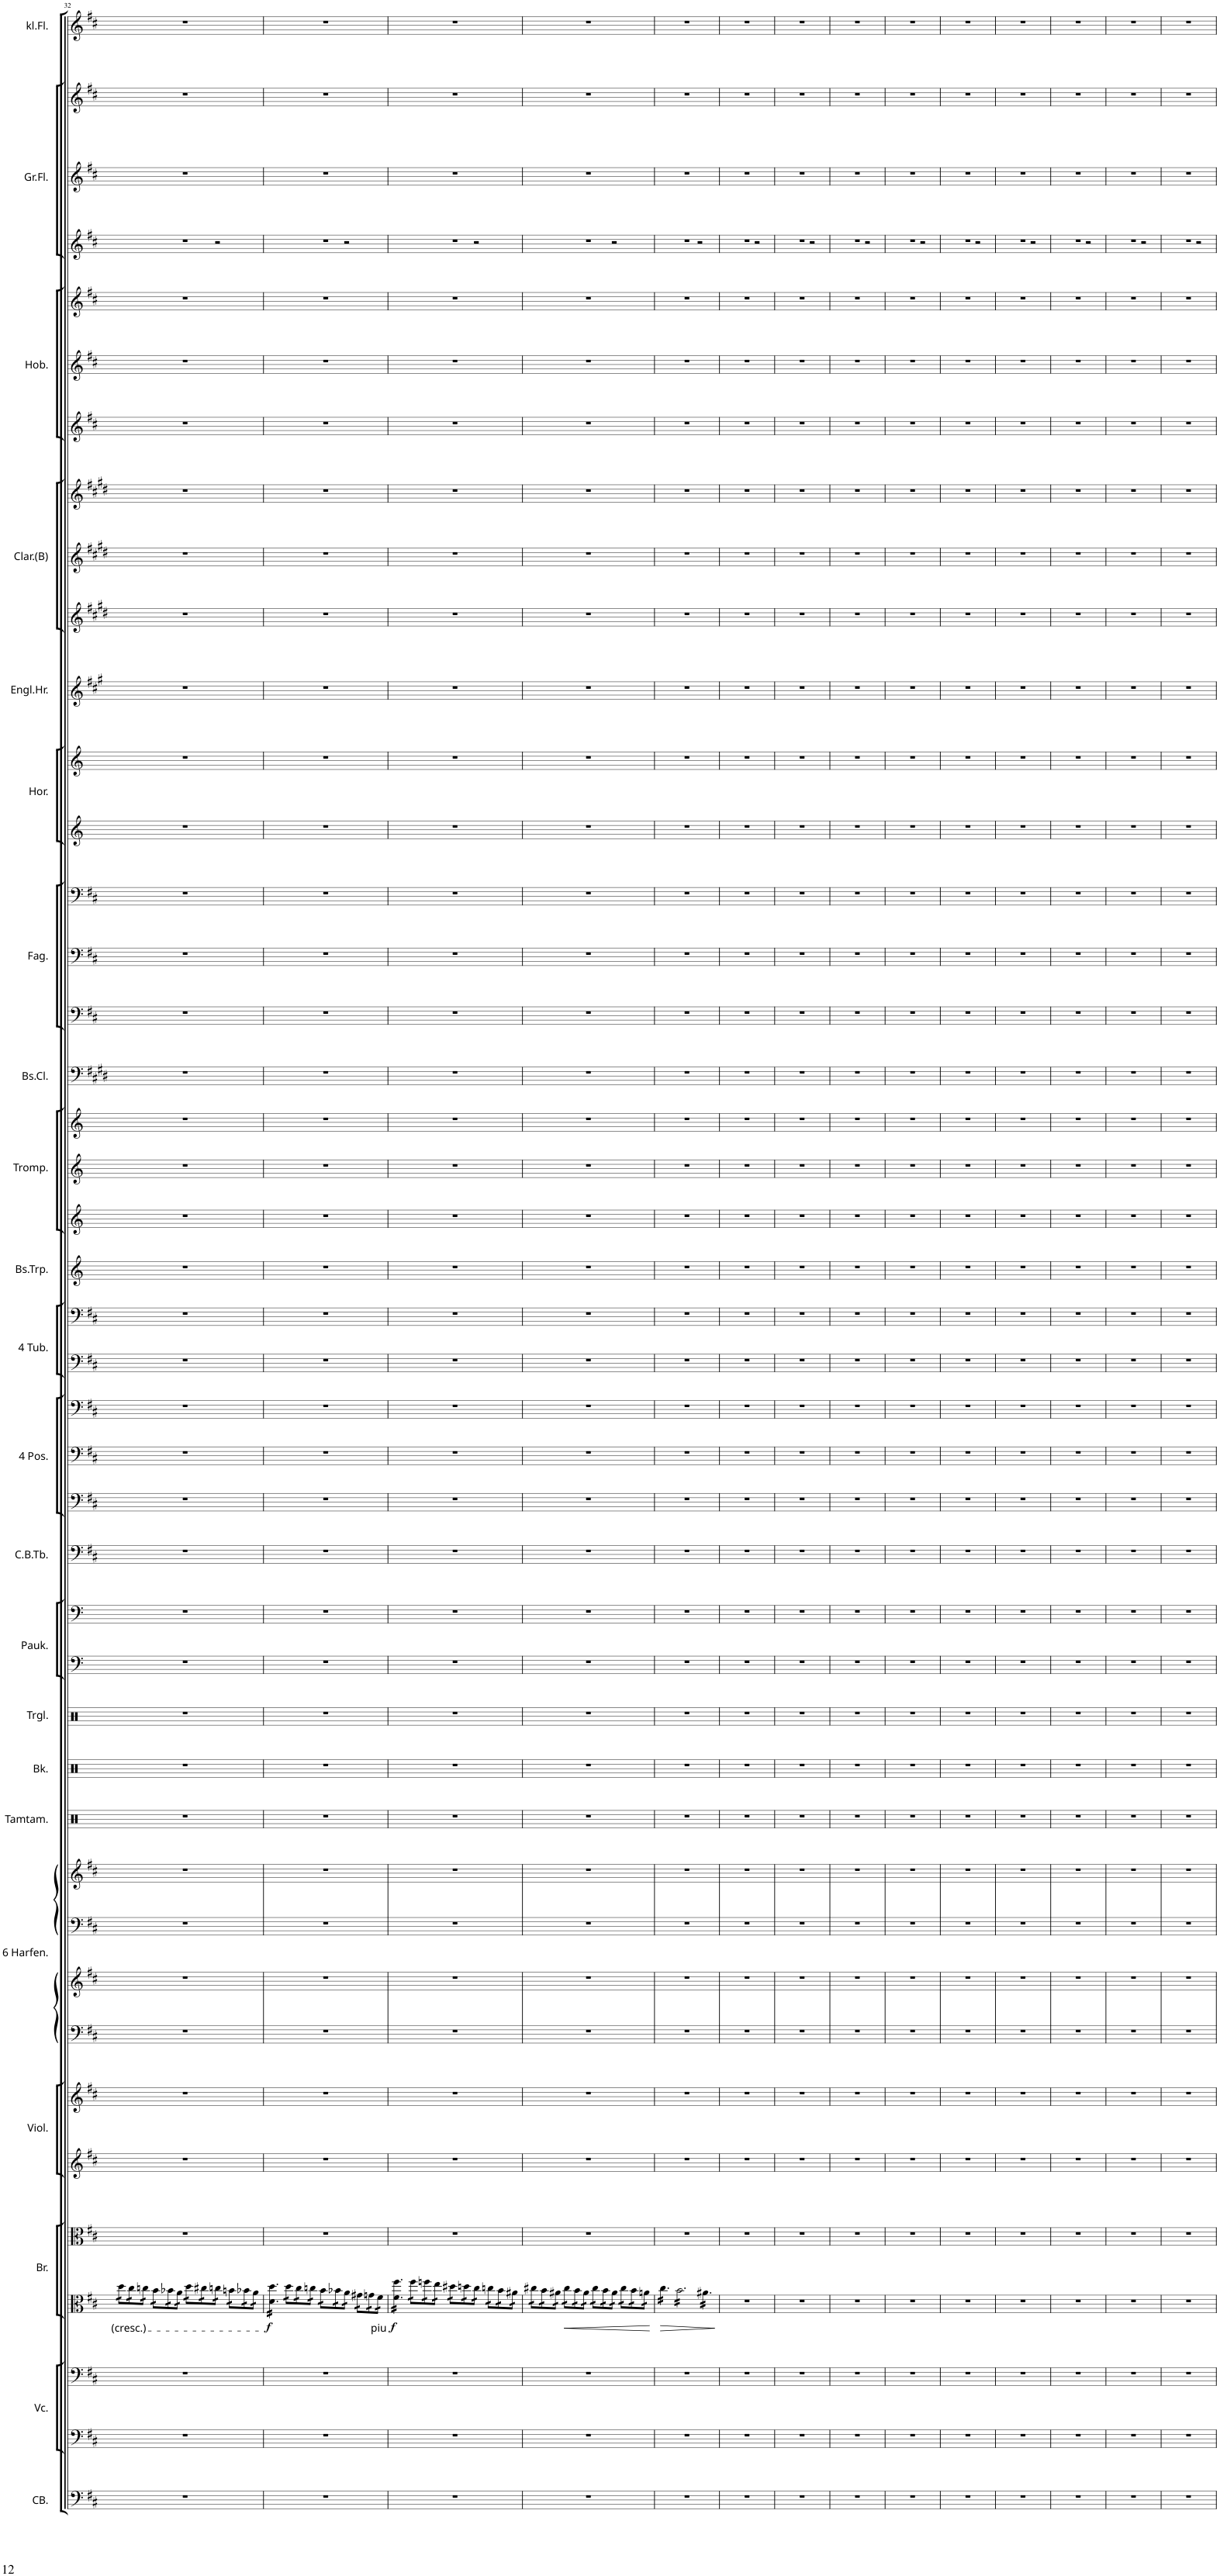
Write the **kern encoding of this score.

**kern	**kern	**kern	**kern	**dynam	**kern	**kern	**kern	**kern	**kern	**kern	**kern	**kern	**kern	**kern	**kern	**kern	**kern	**kern	**kern	**kern	**kern	**kern	**kern	**kern	**kern	**kern	**kern	**kern	**kern	**kern	**kern	**kern	**kern	**kern	**kern	**kern	**kern	**kern	**kern	**kern	**kern	**kern	**kern
*part41	*part40	*part39	*part38	*part38	*part37	*part36	*part35	*part34	*part34	*part33	*part33	*part32	*part31	*part30	*part29	*part28	*part27	*part26	*part25	*part24	*part23	*part22	*part21	*part20	*part19	*part18	*part17	*part16	*part15	*part14	*part13	*part12	*part11	*part10	*part9	*part8	*part7	*part6	*part5	*part4	*part3	*part2	*part1
*staff43	*staff42	*staff41	*staff40	*staff40	*staff39	*staff38	*staff37	*staff36	*staff35	*staff34	*staff33	*staff32	*staff31	*staff30	*staff29	*staff28	*staff27	*staff26	*staff25	*staff24	*staff23	*staff22	*staff21	*staff20	*staff19	*staff18	*staff17	*staff16	*staff15	*staff14	*staff13	*staff12	*staff11	*staff10	*staff9	*staff8	*staff7	*staff6	*staff5	*staff4	*staff3	*staff2	*staff1
*I"Contrabasse.	*I"Violoncellos	*I"Violoncelle.	*I"Violas	*	*I"Bratschen.	*I"Violins	*I"Violinen.	*I"Harp	*	*I"6 Harfen.	*	*I"Tamtam.	*I"Becken.	*I"Triangel.	*I"Timpani	*I"Pauken.	*I"Contrabass Tuben.	*I"Trombone	*I"4 Posaunen.	*I"Tenor Trombone	*I"Tuba	*I"4 Tuben.	*I"Bass Trompetten.	*I"C Trumpet	*I"Trompetten.	*I"C Trumpet	*I"Bass Clarinetten.	*I"Bassoon	*I"Fagotte.	*I"Bassoon	*I"Horn in F	*I"Horner.	*I"Englishes Horn.	*I"Bb Clarinet	*I"Clarinetten. (B)	*I"Bb Clarinet	*I"Oboe	*I"Hoboen.	*I"Oboe	*I"Flute	*I"Floten.	*I"Flute	*I"Kleinen Floten.
*I'CB.	*	*I'Vc.	*	*	*I'Br.	*	*I'Viol.	*I'Hp	*	*I'6 Harfen.	*	*I'Tamtam.	*I'Bk.	*I'Trgl.	*I'Timp	*I'Pauk.	*I'C.B.Tb.	*I'Trb	*I'4 Pos.	*I'Trb	*I'Tba	*I'4 Tub.	*I'Bs.Trp.	*I'Tpt	*I'Tromp.	*I'Tpt	*I'Bs.Cl.	*I'Bsn	*I'Fag.	*I'Bsn	*I'Hn	*I'Hor.	*I'Engl.Hr.	*I'Cl	*I'Clar.(B)	*I'Cl	*I'Ob	*I'Hob.	*I'Ob	*I'Fl	*	*I'Fl	*I'kl.Fl.
!!LO:PB:g=z
*clefF4	*clefF4	*clefF4	*clefC3	*	*clefC3	*clefG2	*clefG2	*clefF4	*clefG2	*clefF4	*clefG2	*clefX	*clefX	*clefX	*clefF4	*clefF4	*clefF4	*clefF4	*clefF4	*clefF4	*clefF4	*clefF4	*clefG2	*clefG2	*clefG2	*clefG2	*clefF4	*clefF4	*clefF4	*clefF4	*clefG2	*clefG2	*clefG2	*clefG2	*clefG2	*clefG2	*clefG2	*clefG2	*clefG2	*clefG2	*clefG2	*clefG2	*clefG2
*Trd7c12	*	*	*	*	*	*	*	*	*	*	*	*	*	*	*	*	*	*	*	*	*	*	*Trd8c14	*	*	*	*Trd8c14	*	*	*	*Trd4c7	*Trd4c7	*Trd4c7	*Trd1c2	*Trd1c2	*Trd1c2	*	*	*	*	*	*	*Trd-7c-12
*k[f#c#]	*k[f#c#]	*k[f#c#]	*k[f#c#]	*	*k[f#c#]	*k[f#c#]	*k[f#c#]	*k[f#c#]	*k[f#c#]	*k[f#c#]	*k[f#c#]	*k[]	*k[]	*k[]	*k[]	*k[]	*k[f#c#]	*k[f#c#]	*k[f#c#]	*k[f#c#]	*k[f#c#]	*k[f#c#]	*k[]	*k[]	*k[]	*k[]	*k[f#c#g#d#]	*k[f#c#]	*k[f#c#]	*k[f#c#]	*k[]	*k[]	*k[f#c#g#]	*k[f#c#g#d#]	*k[f#c#g#d#]	*k[f#c#g#d#]	*k[f#c#]	*k[f#c#]	*k[f#c#]	*k[f#c#]	*k[f#c#]	*k[f#c#]	*k[f#c#]
*M4/4	*M12/8	*M12/8	*M12/8	*	*M12/8	*M12/8	*M12/8	*M4/4	*M4/4	*M4/4	*M4/4	*M4/4	*M4/4	*M4/4	*M4/4	*M4/4	*M4/4	*M4/4	*M4/4	*M4/4	*M4/4	*M4/4	*M4/4	*M4/4	*M4/4	*M4/4	*M4/4	*M4/4	*M4/4	*M4/4	*M12/8	*M12/8	*M4/4	*M4/4	*M4/4	*M4/4	*M4/4	*M4/4	*M4/4	*M12/8	*M4/4	*M4/4	*M4/4
=32	=32	=32	=32	=32	=32	=32	=32	=32	=32	=32	=32	=32	=32	=32	=32	=32	=32	=32	=32	=32	=32	=32	=32	=32	=32	=32	=32	=32	=32	=32	=32	=32	=32	=32	=32	=32	=32	=32	=32	=32	=32	=32	=32
*	*	*	*tremolo	*	*	*	*	*	*	*	*	*	*	*	*	*	*	*	*	*	*	*	*	*	*	*	*	*	*	*	*	*	*	*	*	*	*	*	*	*	*	*	*
1r	1.r	1.r	16dd\LL	.	1.r	1.r	1.r	1r	1r	1r	1r	1r	1r	1r	1r	1r	1r	1r	1r	1r	1r	1r	1r	1r	1r	1r	1r	1r	1r	1r	1.r	1.r	1r	1r	1r	1r	1r	1r	1r	1.r	1r	1r	1r
.	.	.	16dd\	.	.	.	.	.	.	.	.	.	.	.	.	.	.	.	.	.	.	.	.	.	.	.	.	.	.	.	.	.	.	.	.	.	.	.	.	.	.	.	.
.	.	.	16cc#\	.	.	.	.	.	.	.	.	.	.	.	.	.	.	.	.	.	.	.	.	.	.	.	.	.	.	.	.	.	.	.	.	.	.	.	.	.	.	.	.
.	.	.	16cc#\	.	.	.	.	.	.	.	.	.	.	.	.	.	.	.	.	.	.	.	.	.	.	.	.	.	.	.	.	.	.	.	.	.	.	.	.	.	.	.	.
.	.	.	16ccn\	.	.	.	.	.	.	.	.	.	.	.	.	.	.	.	.	.	.	.	.	.	.	.	.	.	.	.	.	.	.	.	.	.	.	.	.	.	.	.	.
.	.	.	16ccn\JJ	.	.	.	.	.	.	.	.	.	.	.	.	.	.	.	.	.	.	.	.	.	.	.	.	.	.	.	.	.	.	.	.	.	.	.	.	.	.	.	.
.	.	.	16b\LL	.	.	.	.	.	.	.	.	.	.	.	.	.	.	.	.	.	.	.	.	.	.	.	.	.	.	.	.	.	.	.	.	.	.	.	.	.	.	.	.
.	.	.	16b\	.	.	.	.	.	.	.	.	.	.	.	.	.	.	.	.	.	.	.	.	.	.	.	.	.	.	.	.	.	.	.	.	.	.	.	.	.	.	.	.
.	.	.	16b-X\	.	.	.	.	.	.	.	.	.	.	.	.	.	.	.	.	.	.	.	.	.	.	.	.	.	.	.	.	.	.	.	.	.	.	.	.	.	.	.	.
.	.	.	16b-X\	.	.	.	.	.	.	.	.	.	.	.	.	.	.	.	.	.	.	.	.	.	.	.	.	.	.	.	.	.	.	.	.	.	.	.	.	.	.	.	.
.	.	.	16a\	.	.	.	.	.	.	.	.	.	.	.	.	.	.	.	.	.	.	.	.	.	.	.	.	.	.	.	.	.	.	.	.	.	.	.	.	.	.	.	.
.	.	.	16a\JJ	.	.	.	.	.	.	.	.	.	.	.	.	.	.	.	.	.	.	.	.	.	.	.	.	.	.	.	.	.	.	.	.	.	.	.	.	.	.	.	.
.	.	.	16dd\LL	.	.	.	.	.	.	.	.	.	.	.	.	.	.	.	.	.	.	.	.	.	.	.	.	.	.	.	.	.	.	.	.	.	.	.	.	.	.	.	.
.	.	.	16dd\	.	.	.	.	.	.	.	.	.	.	.	.	.	.	.	.	.	.	.	.	.	.	.	.	.	.	.	.	.	.	.	.	.	.	.	.	.	.	.	.
.	.	.	16cc#X\	.	.	.	.	.	.	.	.	.	.	.	.	.	.	.	.	.	.	.	.	.	.	.	.	.	.	.	.	.	.	.	.	.	.	.	.	.	.	.	.
.	.	.	16cc#X\	.	.	.	.	.	.	.	.	.	.	.	.	.	.	.	.	.	.	.	.	.	.	.	.	.	.	.	.	.	.	.	.	.	.	.	.	.	.	.	.
1ryy	.	.	16ccn\	.	.	.	.	1ryy	1ryy	1ryy	1ryy	1ryy	1ryy	1ryy	1ryy	1ryy	1ryy	1ryy	1ryy	1ryy	1ryy	1ryy	1ryy	1ryy	1ryy	1ryy	1ryy	1ryy	1ryy	1ryy	.	.	1ryy	1ryy	1ryy	1ryy	1ryy	1ryy	1ryy	.	1ryy	1ryy	1ryy
.	.	.	16ccn\JJ	.	.	.	.	.	.	.	.	.	.	.	.	.	.	.	.	.	.	.	.	.	.	.	.	.	.	.	.	.	.	.	.	.	.	.	.	.	.	.	.
.	.	.	16bn\LL	.	.	.	.	.	.	.	.	.	.	.	.	.	.	.	.	.	.	.	.	.	.	.	.	.	.	.	.	.	.	.	.	.	.	.	.	.	.	.	.
.	.	.	16bn\	.	.	.	.	.	.	.	.	.	.	.	.	.	.	.	.	.	.	.	.	.	.	.	.	.	.	.	.	.	.	.	.	.	.	.	.	.	.	.	.
.	.	.	16b-X\	.	.	.	.	.	.	.	.	.	.	.	.	.	.	.	.	.	.	.	.	.	.	.	.	.	.	.	.	.	.	.	.	.	.	.	.	.	.	.	.
.	.	.	16b-X\	.	.	.	.	.	.	.	.	.	.	.	.	.	.	.	.	.	.	.	.	.	.	.	.	.	.	.	.	.	.	.	.	.	.	.	.	.	.	.	.
.	.	.	16a\	.	.	.	.	.	.	.	.	.	.	.	.	.	.	.	.	.	.	.	.	.	.	.	.	.	.	.	.	.	.	.	.	.	.	.	.	.	.	.	.
.	.	.	16a\JJ	.	.	.	.	.	.	.	.	.	.	.	.	.	.	.	.	.	.	.	.	.	.	.	.	.	.	.	.	.	.	.	.	.	.	.	.	.	.	.	.
.	2ryy	2ryy	2ryy	.	2ryy	2ryy	2ryy	.	.	.	.	.	.	.	.	.	.	.	.	.	.	.	.	.	.	.	.	.	.	.	2ryy	2ryy	.	.	.	.	.	.	.	2r	.	.	.
=33	=33	=33	=33	=33	=33	=33	=33	=33	=33	=33	=33	=33	=33	=33	=33	=33	=33	=33	=33	=33	=33	=33	=33	=33	=33	=33	=33	=33	=33	=33	=33	=33	=33	=33	=33	=33	=33	=33	=33	=33	=33	=33	=33
!	!	!	!	!LO:DY:b	!	!	!	!	!	!	!	!	!	!	!	!	!	!	!	!	!	!	!	!	!	!	!	!	!	!	!	!	!	!	!	!	!	!	!	!	!	!	!
1r	1.r	1.r	16d\ 16dd\LL	f	1.r	1.r	1.r	1r	1r	1r	1r	1r	1r	1r	1r	1r	1r	1r	1r	1r	1r	1r	1r	1r	1r	1r	1r	1r	1r	1r	1.r	1.r	1r	1r	1r	1r	1r	1r	1r	1.r	1r	1r	1r
.	.	.	16d\ 16dd\	.	.	.	.	.	.	.	.	.	.	.	.	.	.	.	.	.	.	.	.	.	.	.	.	.	.	.	.	.	.	.	.	.	.	.	.	.	.	.	.
.	.	.	16d\ 16dd\	.	.	.	.	.	.	.	.	.	.	.	.	.	.	.	.	.	.	.	.	.	.	.	.	.	.	.	.	.	.	.	.	.	.	.	.	.	.	.	.
.	.	.	16d\ 16dd\	.	.	.	.	.	.	.	.	.	.	.	.	.	.	.	.	.	.	.	.	.	.	.	.	.	.	.	.	.	.	.	.	.	.	.	.	.	.	.	.
.	.	.	16d\ 16dd\	.	.	.	.	.	.	.	.	.	.	.	.	.	.	.	.	.	.	.	.	.	.	.	.	.	.	.	.	.	.	.	.	.	.	.	.	.	.	.	.
.	.	.	16d\ 16dd\JJ	.	.	.	.	.	.	.	.	.	.	.	.	.	.	.	.	.	.	.	.	.	.	.	.	.	.	.	.	.	.	.	.	.	.	.	.	.	.	.	.
.	.	.	16dd\LL	.	.	.	.	.	.	.	.	.	.	.	.	.	.	.	.	.	.	.	.	.	.	.	.	.	.	.	.	.	.	.	.	.	.	.	.	.	.	.	.
.	.	.	16dd\	.	.	.	.	.	.	.	.	.	.	.	.	.	.	.	.	.	.	.	.	.	.	.	.	.	.	.	.	.	.	.	.	.	.	.	.	.	.	.	.
.	.	.	16cc#\	.	.	.	.	.	.	.	.	.	.	.	.	.	.	.	.	.	.	.	.	.	.	.	.	.	.	.	.	.	.	.	.	.	.	.	.	.	.	.	.
.	.	.	16cc#\	.	.	.	.	.	.	.	.	.	.	.	.	.	.	.	.	.	.	.	.	.	.	.	.	.	.	.	.	.	.	.	.	.	.	.	.	.	.	.	.
.	.	.	16ccn\	.	.	.	.	.	.	.	.	.	.	.	.	.	.	.	.	.	.	.	.	.	.	.	.	.	.	.	.	.	.	.	.	.	.	.	.	.	.	.	.
.	.	.	16ccn\JJ	.	.	.	.	.	.	.	.	.	.	.	.	.	.	.	.	.	.	.	.	.	.	.	.	.	.	.	.	.	.	.	.	.	.	.	.	.	.	.	.
.	.	.	16b\LL	.	.	.	.	.	.	.	.	.	.	.	.	.	.	.	.	.	.	.	.	.	.	.	.	.	.	.	.	.	.	.	.	.	.	.	.	.	.	.	.
.	.	.	16b\	.	.	.	.	.	.	.	.	.	.	.	.	.	.	.	.	.	.	.	.	.	.	.	.	.	.	.	.	.	.	.	.	.	.	.	.	.	.	.	.
.	.	.	16b-X\	.	.	.	.	.	.	.	.	.	.	.	.	.	.	.	.	.	.	.	.	.	.	.	.	.	.	.	.	.	.	.	.	.	.	.	.	.	.	.	.
.	.	.	16b-X\	.	.	.	.	.	.	.	.	.	.	.	.	.	.	.	.	.	.	.	.	.	.	.	.	.	.	.	.	.	.	.	.	.	.	.	.	.	.	.	.
1ryy	.	.	16a\	.	.	.	.	1ryy	1ryy	1ryy	1ryy	1ryy	1ryy	1ryy	1ryy	1ryy	1ryy	1ryy	1ryy	1ryy	1ryy	1ryy	1ryy	1ryy	1ryy	1ryy	1ryy	1ryy	1ryy	1ryy	.	.	1ryy	1ryy	1ryy	1ryy	1ryy	1ryy	1ryy	.	1ryy	1ryy	1ryy
.	.	.	16a\JJ	.	.	.	.	.	.	.	.	.	.	.	.	.	.	.	.	.	.	.	.	.	.	.	.	.	.	.	.	.	.	.	.	.	.	.	.	.	.	.	.
.	.	.	16g#X\LL	.	.	.	.	.	.	.	.	.	.	.	.	.	.	.	.	.	.	.	.	.	.	.	.	.	.	.	.	.	.	.	.	.	.	.	.	.	.	.	.
.	.	.	16g#X\	.	.	.	.	.	.	.	.	.	.	.	.	.	.	.	.	.	.	.	.	.	.	.	.	.	.	.	.	.	.	.	.	.	.	.	.	.	.	.	.
.	.	.	16gn\	.	.	.	.	.	.	.	.	.	.	.	.	.	.	.	.	.	.	.	.	.	.	.	.	.	.	.	.	.	.	.	.	.	.	.	.	.	.	.	.
.	.	.	16gn\	.	.	.	.	.	.	.	.	.	.	.	.	.	.	.	.	.	.	.	.	.	.	.	.	.	.	.	.	.	.	.	.	.	.	.	.	.	.	.	.
.	.	.	16f#\	.	.	.	.	.	.	.	.	.	.	.	.	.	.	.	.	.	.	.	.	.	.	.	.	.	.	.	.	.	.	.	.	.	.	.	.	.	.	.	.
.	.	.	16f#\JJ	.	.	.	.	.	.	.	.	.	.	.	.	.	.	.	.	.	.	.	.	.	.	.	.	.	.	.	.	.	.	.	.	.	.	.	.	.	.	.	.
.	2ryy	2ryy	2ryy	.	2ryy	2ryy	2ryy	.	.	.	.	.	.	.	.	.	.	.	.	.	.	.	.	.	.	.	.	.	.	.	2ryy	2ryy	.	.	.	.	.	.	.	2r	.	.	.
=34	=34	=34	=34	=34	=34	=34	=34	=34	=34	=34	=34	=34	=34	=34	=34	=34	=34	=34	=34	=34	=34	=34	=34	=34	=34	=34	=34	=34	=34	=34	=34	=34	=34	=34	=34	=34	=34	=34	=34	=34	=34	=34	=34
!	!	!	!LO:TX:b:t=piu	!	!	!	!	!	!	!	!	!	!	!	!	!	!	!	!	!	!	!	!	!	!	!	!	!	!	!	!	!	!	!	!	!	!	!	!	!	!	!	!
!	!	!	!	!LO:DY:b	!	!	!	!	!	!	!	!	!	!	!	!	!	!	!	!	!	!	!	!	!	!	!	!	!	!	!	!	!	!	!	!	!	!	!	!	!	!	!
1r	1.r	1.r	16f#\ 16ff#\LL	f	1.r	1.r	1.r	1r	1r	1r	1r	1r	1r	1r	1r	1r	1r	1r	1r	1r	1r	1r	1r	1r	1r	1r	1r	1r	1r	1r	1.r	1.r	1r	1r	1r	1r	1r	1r	1r	1.r	1r	1r	1r
.	.	.	16f#\ 16ff#\	.	.	.	.	.	.	.	.	.	.	.	.	.	.	.	.	.	.	.	.	.	.	.	.	.	.	.	.	.	.	.	.	.	.	.	.	.	.	.	.
.	.	.	16f#\ 16ff#\	.	.	.	.	.	.	.	.	.	.	.	.	.	.	.	.	.	.	.	.	.	.	.	.	.	.	.	.	.	.	.	.	.	.	.	.	.	.	.	.
.	.	.	16f#\ 16ff#\	.	.	.	.	.	.	.	.	.	.	.	.	.	.	.	.	.	.	.	.	.	.	.	.	.	.	.	.	.	.	.	.	.	.	.	.	.	.	.	.
.	.	.	16f#\ 16ff#\	.	.	.	.	.	.	.	.	.	.	.	.	.	.	.	.	.	.	.	.	.	.	.	.	.	.	.	.	.	.	.	.	.	.	.	.	.	.	.	.
.	.	.	16f#\ 16ff#\JJ	.	.	.	.	.	.	.	.	.	.	.	.	.	.	.	.	.	.	.	.	.	.	.	.	.	.	.	.	.	.	.	.	.	.	.	.	.	.	.	.
.	.	.	16ff#\LL	.	.	.	.	.	.	.	.	.	.	.	.	.	.	.	.	.	.	.	.	.	.	.	.	.	.	.	.	.	.	.	.	.	.	.	.	.	.	.	.
.	.	.	16ff#\	.	.	.	.	.	.	.	.	.	.	.	.	.	.	.	.	.	.	.	.	.	.	.	.	.	.	.	.	.	.	.	.	.	.	.	.	.	.	.	.
.	.	.	16ffn\	.	.	.	.	.	.	.	.	.	.	.	.	.	.	.	.	.	.	.	.	.	.	.	.	.	.	.	.	.	.	.	.	.	.	.	.	.	.	.	.
.	.	.	16ffn\	.	.	.	.	.	.	.	.	.	.	.	.	.	.	.	.	.	.	.	.	.	.	.	.	.	.	.	.	.	.	.	.	.	.	.	.	.	.	.	.
.	.	.	16ee\	.	.	.	.	.	.	.	.	.	.	.	.	.	.	.	.	.	.	.	.	.	.	.	.	.	.	.	.	.	.	.	.	.	.	.	.	.	.	.	.
.	.	.	16ee\JJ	.	.	.	.	.	.	.	.	.	.	.	.	.	.	.	.	.	.	.	.	.	.	.	.	.	.	.	.	.	.	.	.	.	.	.	.	.	.	.	.
.	.	.	16dd#X\LL	.	.	.	.	.	.	.	.	.	.	.	.	.	.	.	.	.	.	.	.	.	.	.	.	.	.	.	.	.	.	.	.	.	.	.	.	.	.	.	.
.	.	.	16dd#X\	.	.	.	.	.	.	.	.	.	.	.	.	.	.	.	.	.	.	.	.	.	.	.	.	.	.	.	.	.	.	.	.	.	.	.	.	.	.	.	.
.	.	.	16ddn\	.	.	.	.	.	.	.	.	.	.	.	.	.	.	.	.	.	.	.	.	.	.	.	.	.	.	.	.	.	.	.	.	.	.	.	.	.	.	.	.
.	.	.	16ddn\	.	.	.	.	.	.	.	.	.	.	.	.	.	.	.	.	.	.	.	.	.	.	.	.	.	.	.	.	.	.	.	.	.	.	.	.	.	.	.	.
1ryy	.	.	16cc#\	.	.	.	.	1ryy	1ryy	1ryy	1ryy	1ryy	1ryy	1ryy	1ryy	1ryy	1ryy	1ryy	1ryy	1ryy	1ryy	1ryy	1ryy	1ryy	1ryy	1ryy	1ryy	1ryy	1ryy	1ryy	.	.	1ryy	1ryy	1ryy	1ryy	1ryy	1ryy	1ryy	.	1ryy	1ryy	1ryy
.	.	.	16cc#\JJ	.	.	.	.	.	.	.	.	.	.	.	.	.	.	.	.	.	.	.	.	.	.	.	.	.	.	.	.	.	.	.	.	.	.	.	.	.	.	.	.
.	.	.	16ccn\LL	.	.	.	.	.	.	.	.	.	.	.	.	.	.	.	.	.	.	.	.	.	.	.	.	.	.	.	.	.	.	.	.	.	.	.	.	.	.	.	.
.	.	.	16ccn\	.	.	.	.	.	.	.	.	.	.	.	.	.	.	.	.	.	.	.	.	.	.	.	.	.	.	.	.	.	.	.	.	.	.	.	.	.	.	.	.
.	.	.	16b\	.	.	.	.	.	.	.	.	.	.	.	.	.	.	.	.	.	.	.	.	.	.	.	.	.	.	.	.	.	.	.	.	.	.	.	.	.	.	.	.
.	.	.	16b\	.	.	.	.	.	.	.	.	.	.	.	.	.	.	.	.	.	.	.	.	.	.	.	.	.	.	.	.	.	.	.	.	.	.	.	.	.	.	.	.
.	.	.	16a#X\	.	.	.	.	.	.	.	.	.	.	.	.	.	.	.	.	.	.	.	.	.	.	.	.	.	.	.	.	.	.	.	.	.	.	.	.	.	.	.	.
.	.	.	16a#X\JJ	.	.	.	.	.	.	.	.	.	.	.	.	.	.	.	.	.	.	.	.	.	.	.	.	.	.	.	.	.	.	.	.	.	.	.	.	.	.	.	.
.	2ryy	2ryy	2ryy	.	2ryy	2ryy	2ryy	.	.	.	.	.	.	.	.	.	.	.	.	.	.	.	.	.	.	.	.	.	.	.	2ryy	2ryy	.	.	.	.	.	.	.	2r	.	.	.
=35	=35	=35	=35	=35	=35	=35	=35	=35	=35	=35	=35	=35	=35	=35	=35	=35	=35	=35	=35	=35	=35	=35	=35	=35	=35	=35	=35	=35	=35	=35	=35	=35	=35	=35	=35	=35	=35	=35	=35	=35	=35	=35	=35
1r	1.r	1.r	16cc#X\LL	.	1.r	1.r	1.r	1r	1r	1r	1r	1r	1r	1r	1r	1r	1r	1r	1r	1r	1r	1r	1r	1r	1r	1r	1r	1r	1r	1r	1.r	1.r	1r	1r	1r	1r	1r	1r	1r	1.r	1r	1r	1r
.	.	.	16cc#X\	.	.	.	.	.	.	.	.	.	.	.	.	.	.	.	.	.	.	.	.	.	.	.	.	.	.	.	.	.	.	.	.	.	.	.	.	.	.	.	.
.	.	.	16b\	.	.	.	.	.	.	.	.	.	.	.	.	.	.	.	.	.	.	.	.	.	.	.	.	.	.	.	.	.	.	.	.	.	.	.	.	.	.	.	.
.	.	.	16b\	.	.	.	.	.	.	.	.	.	.	.	.	.	.	.	.	.	.	.	.	.	.	.	.	.	.	.	.	.	.	.	.	.	.	.	.	.	.	.	.
.	.	.	16a#X\	.	.	.	.	.	.	.	.	.	.	.	.	.	.	.	.	.	.	.	.	.	.	.	.	.	.	.	.	.	.	.	.	.	.	.	.	.	.	.	.
.	.	.	16a#X\JJ	.	.	.	.	.	.	.	.	.	.	.	.	.	.	.	.	.	.	.	.	.	.	.	.	.	.	.	.	.	.	.	.	.	.	.	.	.	.	.	.
!	!	!	!	!LO:HP:b	!	!	!	!	!	!	!	!	!	!	!	!	!	!	!	!	!	!	!	!	!	!	!	!	!	!	!	!	!	!	!	!	!	!	!	!	!	!	!
.	.	.	16cc#\LL	<	.	.	.	.	.	.	.	.	.	.	.	.	.	.	.	.	.	.	.	.	.	.	.	.	.	.	.	.	.	.	.	.	.	.	.	.	.	.	.
.	.	.	16cc#\	.	.	.	.	.	.	.	.	.	.	.	.	.	.	.	.	.	.	.	.	.	.	.	.	.	.	.	.	.	.	.	.	.	.	.	.	.	.	.	.
.	.	.	16b\	.	.	.	.	.	.	.	.	.	.	.	.	.	.	.	.	.	.	.	.	.	.	.	.	.	.	.	.	.	.	.	.	.	.	.	.	.	.	.	.
.	.	.	16b\	.	.	.	.	.	.	.	.	.	.	.	.	.	.	.	.	.	.	.	.	.	.	.	.	.	.	.	.	.	.	.	.	.	.	.	.	.	.	.	.
.	.	.	16a#\	.	.	.	.	.	.	.	.	.	.	.	.	.	.	.	.	.	.	.	.	.	.	.	.	.	.	.	.	.	.	.	.	.	.	.	.	.	.	.	.
.	.	.	16a#\JJ	.	.	.	.	.	.	.	.	.	.	.	.	.	.	.	.	.	.	.	.	.	.	.	.	.	.	.	.	.	.	.	.	.	.	.	.	.	.	.	.
.	.	.	16cc#\LL	.	.	.	.	.	.	.	.	.	.	.	.	.	.	.	.	.	.	.	.	.	.	.	.	.	.	.	.	.	.	.	.	.	.	.	.	.	.	.	.
.	.	.	16cc#\	.	.	.	.	.	.	.	.	.	.	.	.	.	.	.	.	.	.	.	.	.	.	.	.	.	.	.	.	.	.	.	.	.	.	.	.	.	.	.	.
.	.	.	16b\	.	.	.	.	.	.	.	.	.	.	.	.	.	.	.	.	.	.	.	.	.	.	.	.	.	.	.	.	.	.	.	.	.	.	.	.	.	.	.	.
.	.	.	16b\	.	.	.	.	.	.	.	.	.	.	.	.	.	.	.	.	.	.	.	.	.	.	.	.	.	.	.	.	.	.	.	.	.	.	.	.	.	.	.	.
1ryy	.	.	16a#\	.	.	.	.	1ryy	1ryy	1ryy	1ryy	1ryy	1ryy	1ryy	1ryy	1ryy	1ryy	1ryy	1ryy	1ryy	1ryy	1ryy	1ryy	1ryy	1ryy	1ryy	1ryy	1ryy	1ryy	1ryy	.	.	1ryy	1ryy	1ryy	1ryy	1ryy	1ryy	1ryy	.	1ryy	1ryy	1ryy
.	.	.	16a#\JJ	.	.	.	.	.	.	.	.	.	.	.	.	.	.	.	.	.	.	.	.	.	.	.	.	.	.	.	.	.	.	.	.	.	.	.	.	.	.	.	.
.	.	.	16cc#\LL	.	.	.	.	.	.	.	.	.	.	.	.	.	.	.	.	.	.	.	.	.	.	.	.	.	.	.	.	.	.	.	.	.	.	.	.	.	.	.	.
.	.	.	16cc#\	.	.	.	.	.	.	.	.	.	.	.	.	.	.	.	.	.	.	.	.	.	.	.	.	.	.	.	.	.	.	.	.	.	.	.	.	.	.	.	.
.	.	.	16b\	.	.	.	.	.	.	.	.	.	.	.	.	.	.	.	.	.	.	.	.	.	.	.	.	.	.	.	.	.	.	.	.	.	.	.	.	.	.	.	.
.	.	.	16b\	.	.	.	.	.	.	.	.	.	.	.	.	.	.	.	.	.	.	.	.	.	.	.	.	.	.	.	.	.	.	.	.	.	.	.	.	.	.	.	.
.	.	.	16an\	.	.	.	.	.	.	.	.	.	.	.	.	.	.	.	.	.	.	.	.	.	.	.	.	.	.	.	.	.	.	.	.	.	.	.	.	.	.	.	.
.	.	.	16an\JJ	.	.	.	.	.	.	.	.	.	.	.	.	.	.	.	.	.	.	.	.	.	.	.	.	.	.	.	.	.	.	.	.	.	.	.	.	.	.	.	.
.	2ryy	2ryy	2ryy	[	2ryy	2ryy	2ryy	.	.	.	.	.	.	.	.	.	.	.	.	.	.	.	.	.	.	.	.	.	.	.	2ryy	2ryy	.	.	.	.	.	.	.	2r	.	.	.
=36	=36	=36	=36	=36	=36	=36	=36	=36	=36	=36	=36	=36	=36	=36	=36	=36	=36	=36	=36	=36	=36	=36	=36	=36	=36	=36	=36	=36	=36	=36	=36	=36	=36	=36	=36	=36	=36	=36	=36	=36	=36	=36	=36
!	!	!	!	!LO:HP:b	!	!	!	!	!	!	!	!	!	!	!	!	!	!	!	!	!	!	!	!	!	!	!	!	!	!	!	!	!	!	!	!	!	!	!	!	!	!	!
1r	1.r	1.r	16cc#\LL	>	1.r	1.r	1.r	1r	1r	1r	1r	1r	1r	1r	1r	1r	1r	1r	1r	1r	1r	1r	1r	1r	1r	1r	1r	1r	1r	1r	1.r	1.r	1r	1r	1r	1r	1r	1r	1r	1.r	1r	1r	1r
.	.	.	16cc#\	.	.	.	.	.	.	.	.	.	.	.	.	.	.	.	.	.	.	.	.	.	.	.	.	.	.	.	.	.	.	.	.	.	.	.	.	.	.	.	.
.	.	.	16cc#\	.	.	.	.	.	.	.	.	.	.	.	.	.	.	.	.	.	.	.	.	.	.	.	.	.	.	.	.	.	.	.	.	.	.	.	.	.	.	.	.
.	.	.	16cc#\	.	.	.	.	.	.	.	.	.	.	.	.	.	.	.	.	.	.	.	.	.	.	.	.	.	.	.	.	.	.	.	.	.	.	.	.	.	.	.	.
.	.	.	16cc#\	.	.	.	.	.	.	.	.	.	.	.	.	.	.	.	.	.	.	.	.	.	.	.	.	.	.	.	.	.	.	.	.	.	.	.	.	.	.	.	.
.	.	.	16cc#\JJ	.	.	.	.	.	.	.	.	.	.	.	.	.	.	.	.	.	.	.	.	.	.	.	.	.	.	.	.	.	.	.	.	.	.	.	.	.	.	.	.
.	.	.	16b\LL	.	.	.	.	.	.	.	.	.	.	.	.	.	.	.	.	.	.	.	.	.	.	.	.	.	.	.	.	.	.	.	.	.	.	.	.	.	.	.	.
.	.	.	16b\	.	.	.	.	.	.	.	.	.	.	.	.	.	.	.	.	.	.	.	.	.	.	.	.	.	.	.	.	.	.	.	.	.	.	.	.	.	.	.	.
.	.	.	16b\	.	.	.	.	.	.	.	.	.	.	.	.	.	.	.	.	.	.	.	.	.	.	.	.	.	.	.	.	.	.	.	.	.	.	.	.	.	.	.	.
.	.	.	16b\	.	.	.	.	.	.	.	.	.	.	.	.	.	.	.	.	.	.	.	.	.	.	.	.	.	.	.	.	.	.	.	.	.	.	.	.	.	.	.	.
.	.	.	16b\	.	.	.	.	.	.	.	.	.	.	.	.	.	.	.	.	.	.	.	.	.	.	.	.	.	.	.	.	.	.	.	.	.	.	.	.	.	.	.	.
.	.	.	16b\	.	.	.	.	.	.	.	.	.	.	.	.	.	.	.	.	.	.	.	.	.	.	.	.	.	.	.	.	.	.	.	.	.	.	.	.	.	.	.	.
.	.	.	16b\	.	.	.	.	.	.	.	.	.	.	.	.	.	.	.	.	.	.	.	.	.	.	.	.	.	.	.	.	.	.	.	.	.	.	.	.	.	.	.	.
.	.	.	16b\	.	.	.	.	.	.	.	.	.	.	.	.	.	.	.	.	.	.	.	.	.	.	.	.	.	.	.	.	.	.	.	.	.	.	.	.	.	.	.	.
.	.	.	16b\	.	.	.	.	.	.	.	.	.	.	.	.	.	.	.	.	.	.	.	.	.	.	.	.	.	.	.	.	.	.	.	.	.	.	.	.	.	.	.	.
.	.	.	16b\	.	.	.	.	.	.	.	.	.	.	.	.	.	.	.	.	.	.	.	.	.	.	.	.	.	.	.	.	.	.	.	.	.	.	.	.	.	.	.	.
1ryy	.	.	16b\	.	.	.	.	1ryy	1ryy	1ryy	1ryy	1ryy	1ryy	1ryy	1ryy	1ryy	1ryy	1ryy	1ryy	1ryy	1ryy	1ryy	1ryy	1ryy	1ryy	1ryy	1ryy	1ryy	1ryy	1ryy	.	.	1ryy	1ryy	1ryy	1ryy	1ryy	1ryy	1ryy	.	1ryy	1ryy	1ryy
.	.	.	16b\JJ	.	.	.	.	.	.	.	.	.	.	.	.	.	.	.	.	.	.	.	.	.	.	.	.	.	.	.	.	.	.	.	.	.	.	.	.	.	.	.	.
.	.	.	16a#X\LL	.	.	.	.	.	.	.	.	.	.	.	.	.	.	.	.	.	.	.	.	.	.	.	.	.	.	.	.	.	.	.	.	.	.	.	.	.	.	.	.
.	.	.	16a#X\	.	.	.	.	.	.	.	.	.	.	.	.	.	.	.	.	.	.	.	.	.	.	.	.	.	.	.	.	.	.	.	.	.	.	.	.	.	.	.	.
.	.	.	16a#X\	.	.	.	.	.	.	.	.	.	.	.	.	.	.	.	.	.	.	.	.	.	.	.	.	.	.	.	.	.	.	.	.	.	.	.	.	.	.	.	.
.	.	.	16a#X\	.	.	.	.	.	.	.	.	.	.	.	.	.	.	.	.	.	.	.	.	.	.	.	.	.	.	.	.	.	.	.	.	.	.	.	.	.	.	.	.
.	.	.	16a#X\	.	.	.	.	.	.	.	.	.	.	.	.	.	.	.	.	.	.	.	.	.	.	.	.	.	.	.	.	.	.	.	.	.	.	.	.	.	.	.	.
.	.	.	16a#X\JJ	.	.	.	.	.	.	.	.	.	.	.	.	.	.	.	.	.	.	.	.	.	.	.	.	.	.	.	.	.	.	.	.	.	.	.	.	.	.	.	.
*	*	*	*Xtremolo	*	*	*	*	*	*	*	*	*	*	*	*	*	*	*	*	*	*	*	*	*	*	*	*	*	*	*	*	*	*	*	*	*	*	*	*	*	*	*	*
.	2ryy	2ryy	2ryy	]	2ryy	2ryy	2ryy	.	.	.	.	.	.	.	.	.	.	.	.	.	.	.	.	.	.	.	.	.	.	.	2ryy	2ryy	.	.	.	.	.	.	.	2r	.	.	.
=37	=37	=37	=37	=37	=37	=37	=37	=37	=37	=37	=37	=37	=37	=37	=37	=37	=37	=37	=37	=37	=37	=37	=37	=37	=37	=37	=37	=37	=37	=37	=37	=37	=37	=37	=37	=37	=37	=37	=37	=37	=37	=37	=37
1r	1.r	1.r	1.r	.	1.r	1.r	1.r	1r	1r	1r	1r	1r	1r	1r	1r	1r	1r	1r	1r	1r	1r	1r	1r	1r	1r	1r	1r	1r	1r	1r	1.r	1.r	1r	1r	1r	1r	1r	1r	1r	1.r	1r	1r	1r
1ryy	.	.	.	.	.	.	.	1ryy	1ryy	1ryy	1ryy	1ryy	1ryy	1ryy	1ryy	1ryy	1ryy	1ryy	1ryy	1ryy	1ryy	1ryy	1ryy	1ryy	1ryy	1ryy	1ryy	1ryy	1ryy	1ryy	.	.	1ryy	1ryy	1ryy	1ryy	1ryy	1ryy	1ryy	.	1ryy	1ryy	1ryy
.	2ryy	2ryy	2ryy	.	2ryy	2ryy	2ryy	.	.	.	.	.	.	.	.	.	.	.	.	.	.	.	.	.	.	.	.	.	.	.	2ryy	2ryy	.	.	.	.	.	.	.	2r	.	.	.
=38	=38	=38	=38	=38	=38	=38	=38	=38	=38	=38	=38	=38	=38	=38	=38	=38	=38	=38	=38	=38	=38	=38	=38	=38	=38	=38	=38	=38	=38	=38	=38	=38	=38	=38	=38	=38	=38	=38	=38	=38	=38	=38	=38
1r	1.r	1.r	1.r	.	1.r	1.r	1.r	1r	1r	1r	1r	1r	1r	1r	1r	1r	1r	1r	1r	1r	1r	1r	1r	1r	1r	1r	1r	1r	1r	1r	1.r	1.r	1r	1r	1r	1r	1r	1r	1r	1.r	1r	1r	1r
1ryy	.	.	.	.	.	.	.	1ryy	1ryy	1ryy	1ryy	1ryy	1ryy	1ryy	1ryy	1ryy	1ryy	1ryy	1ryy	1ryy	1ryy	1ryy	1ryy	1ryy	1ryy	1ryy	1ryy	1ryy	1ryy	1ryy	.	.	1ryy	1ryy	1ryy	1ryy	1ryy	1ryy	1ryy	.	1ryy	1ryy	1ryy
.	2ryy	2ryy	2ryy	.	2ryy	2ryy	2ryy	.	.	.	.	.	.	.	.	.	.	.	.	.	.	.	.	.	.	.	.	.	.	.	2ryy	2ryy	.	.	.	.	.	.	.	2r	.	.	.
=39	=39	=39	=39	=39	=39	=39	=39	=39	=39	=39	=39	=39	=39	=39	=39	=39	=39	=39	=39	=39	=39	=39	=39	=39	=39	=39	=39	=39	=39	=39	=39	=39	=39	=39	=39	=39	=39	=39	=39	=39	=39	=39	=39
1r	1.r	1.r	1.r	.	1.r	1.r	1.r	1r	1r	1r	1r	1r	1r	1r	1r	1r	1r	1r	1r	1r	1r	1r	1r	1r	1r	1r	1r	1r	1r	1r	1.r	1.r	1r	1r	1r	1r	1r	1r	1r	1.r	1r	1r	1r
1ryy	.	.	.	.	.	.	.	1ryy	1ryy	1ryy	1ryy	1ryy	1ryy	1ryy	1ryy	1ryy	1ryy	1ryy	1ryy	1ryy	1ryy	1ryy	1ryy	1ryy	1ryy	1ryy	1ryy	1ryy	1ryy	1ryy	.	.	1ryy	1ryy	1ryy	1ryy	1ryy	1ryy	1ryy	.	1ryy	1ryy	1ryy
.	2ryy	2ryy	2ryy	.	2ryy	2ryy	2ryy	.	.	.	.	.	.	.	.	.	.	.	.	.	.	.	.	.	.	.	.	.	.	.	2ryy	2ryy	.	.	.	.	.	.	.	2r	.	.	.
=40	=40	=40	=40	=40	=40	=40	=40	=40	=40	=40	=40	=40	=40	=40	=40	=40	=40	=40	=40	=40	=40	=40	=40	=40	=40	=40	=40	=40	=40	=40	=40	=40	=40	=40	=40	=40	=40	=40	=40	=40	=40	=40	=40
1r	1.r	1.r	1.r	.	1.r	1.r	1.r	1r	1r	1r	1r	1r	1r	1r	1r	1r	1r	1r	1r	1r	1r	1r	1r	1r	1r	1r	1r	1r	1r	1r	1.r	1.r	1r	1r	1r	1r	1r	1r	1r	1.r	1r	1r	1r
1ryy	.	.	.	.	.	.	.	1ryy	1ryy	1ryy	1ryy	1ryy	1ryy	1ryy	1ryy	1ryy	1ryy	1ryy	1ryy	1ryy	1ryy	1ryy	1ryy	1ryy	1ryy	1ryy	1ryy	1ryy	1ryy	1ryy	.	.	1ryy	1ryy	1ryy	1ryy	1ryy	1ryy	1ryy	.	1ryy	1ryy	1ryy
.	2ryy	2ryy	2ryy	.	2ryy	2ryy	2ryy	.	.	.	.	.	.	.	.	.	.	.	.	.	.	.	.	.	.	.	.	.	.	.	2ryy	2ryy	.	.	.	.	.	.	.	2r	.	.	.
=41	=41	=41	=41	=41	=41	=41	=41	=41	=41	=41	=41	=41	=41	=41	=41	=41	=41	=41	=41	=41	=41	=41	=41	=41	=41	=41	=41	=41	=41	=41	=41	=41	=41	=41	=41	=41	=41	=41	=41	=41	=41	=41	=41
1r	1.r	1.r	1.r	.	1.r	1.r	1.r	1r	1r	1r	1r	1r	1r	1r	1r	1r	1r	1r	1r	1r	1r	1r	1r	1r	1r	1r	1r	1r	1r	1r	1.r	1.r	1r	1r	1r	1r	1r	1r	1r	1.r	1r	1r	1r
1ryy	.	.	.	.	.	.	.	1ryy	1ryy	1ryy	1ryy	1ryy	1ryy	1ryy	1ryy	1ryy	1ryy	1ryy	1ryy	1ryy	1ryy	1ryy	1ryy	1ryy	1ryy	1ryy	1ryy	1ryy	1ryy	1ryy	.	.	1ryy	1ryy	1ryy	1ryy	1ryy	1ryy	1ryy	.	1ryy	1ryy	1ryy
.	2ryy	2ryy	2ryy	.	2ryy	2ryy	2ryy	.	.	.	.	.	.	.	.	.	.	.	.	.	.	.	.	.	.	.	.	.	.	.	2ryy	2ryy	.	.	.	.	.	.	.	2r	.	.	.
=42	=42	=42	=42	=42	=42	=42	=42	=42	=42	=42	=42	=42	=42	=42	=42	=42	=42	=42	=42	=42	=42	=42	=42	=42	=42	=42	=42	=42	=42	=42	=42	=42	=42	=42	=42	=42	=42	=42	=42	=42	=42	=42	=42
1r	1.r	1.r	1.r	.	1.r	1.r	1.r	1r	1r	1r	1r	1r	1r	1r	1r	1r	1r	1r	1r	1r	1r	1r	1r	1r	1r	1r	1r	1r	1r	1r	1.r	1.r	1r	1r	1r	1r	1r	1r	1r	1.r	1r	1r	1r
1ryy	.	.	.	.	.	.	.	1ryy	1ryy	1ryy	1ryy	1ryy	1ryy	1ryy	1ryy	1ryy	1ryy	1ryy	1ryy	1ryy	1ryy	1ryy	1ryy	1ryy	1ryy	1ryy	1ryy	1ryy	1ryy	1ryy	.	.	1ryy	1ryy	1ryy	1ryy	1ryy	1ryy	1ryy	.	1ryy	1ryy	1ryy
.	2ryy	2ryy	2ryy	.	2ryy	2ryy	2ryy	.	.	.	.	.	.	.	.	.	.	.	.	.	.	.	.	.	.	.	.	.	.	.	2ryy	2ryy	.	.	.	.	.	.	.	2r	.	.	.
=43	=43	=43	=43	=43	=43	=43	=43	=43	=43	=43	=43	=43	=43	=43	=43	=43	=43	=43	=43	=43	=43	=43	=43	=43	=43	=43	=43	=43	=43	=43	=43	=43	=43	=43	=43	=43	=43	=43	=43	=43	=43	=43	=43
1r	1.r	1.r	1.r	.	1.r	1.r	1.r	1r	1r	1r	1r	1r	1r	1r	1r	1r	1r	1r	1r	1r	1r	1r	1r	1r	1r	1r	1r	1r	1r	1r	1.r	1.r	1r	1r	1r	1r	1r	1r	1r	1.r	1r	1r	1r
1ryy	.	.	.	.	.	.	.	1ryy	1ryy	1ryy	1ryy	1ryy	1ryy	1ryy	1ryy	1ryy	1ryy	1ryy	1ryy	1ryy	1ryy	1ryy	1ryy	1ryy	1ryy	1ryy	1ryy	1ryy	1ryy	1ryy	.	.	1ryy	1ryy	1ryy	1ryy	1ryy	1ryy	1ryy	.	1ryy	1ryy	1ryy
.	2ryy	2ryy	2ryy	.	2ryy	2ryy	2ryy	.	.	.	.	.	.	.	.	.	.	.	.	.	.	.	.	.	.	.	.	.	.	.	2ryy	2ryy	.	.	.	.	.	.	.	2r	.	.	.
=44	=44	=44	=44	=44	=44	=44	=44	=44	=44	=44	=44	=44	=44	=44	=44	=44	=44	=44	=44	=44	=44	=44	=44	=44	=44	=44	=44	=44	=44	=44	=44	=44	=44	=44	=44	=44	=44	=44	=44	=44	=44	=44	=44
1r	1.r	1.r	1.r	.	1.r	1.r	1.r	1r	1r	1r	1r	1r	1r	1r	1r	1r	1r	1r	1r	1r	1r	1r	1r	1r	1r	1r	1r	1r	1r	1r	1.r	1.r	1r	1r	1r	1r	1r	1r	1r	1.r	1r	1r	1r
1ryy	.	.	.	.	.	.	.	1ryy	1ryy	1ryy	1ryy	1ryy	1ryy	1ryy	1ryy	1ryy	1ryy	1ryy	1ryy	1ryy	1ryy	1ryy	1ryy	1ryy	1ryy	1ryy	1ryy	1ryy	1ryy	1ryy	.	.	1ryy	1ryy	1ryy	1ryy	1ryy	1ryy	1ryy	.	1ryy	1ryy	1ryy
.	2ryy	2ryy	2ryy	.	2ryy	2ryy	2ryy	.	.	.	.	.	.	.	.	.	.	.	.	.	.	.	.	.	.	.	.	.	.	.	2ryy	2ryy	.	.	.	.	.	.	.	2r	.	.	.
=45	=45	=45	=45	=45	=45	=45	=45	=45	=45	=45	=45	=45	=45	=45	=45	=45	=45	=45	=45	=45	=45	=45	=45	=45	=45	=45	=45	=45	=45	=45	=45	=45	=45	=45	=45	=45	=45	=45	=45	=45	=45	=45	=45
1r	1.r	1.r	1.r	.	1.r	1.r	1.r	1r	1r	1r	1r	1r	1r	1r	1r	1r	1r	1r	1r	1r	1r	1r	1r	1r	1r	1r	1r	1r	1r	1r	1.r	1.r	1r	1r	1r	1r	1r	1r	1r	1.r	1r	1r	1r
1ryy	.	.	.	.	.	.	.	1ryy	1ryy	1ryy	1ryy	1ryy	1ryy	1ryy	1ryy	1ryy	1ryy	1ryy	1ryy	1ryy	1ryy	1ryy	1ryy	1ryy	1ryy	1ryy	1ryy	1ryy	1ryy	1ryy	.	.	1ryy	1ryy	1ryy	1ryy	1ryy	1ryy	1ryy	.	1ryy	1ryy	1ryy
.	2ryy	2ryy	2ryy	.	2ryy	2ryy	2ryy	.	.	.	.	.	.	.	.	.	.	.	.	.	.	.	.	.	.	.	.	.	.	.	2ryy	2ryy	.	.	.	.	.	.	.	2r	.	.	.
=	=	=	=	=	=	=	=	=	=	=	=	=	=	=	=	=	=	=	=	=	=	=	=	=	=	=	=	=	=	=	=	=	=	=	=	=	=	=	=	=	=	=	=
*-	*-	*-	*-	*-	*-	*-	*-	*-	*-	*-	*-	*-	*-	*-	*-	*-	*-	*-	*-	*-	*-	*-	*-	*-	*-	*-	*-	*-	*-	*-	*-	*-	*-	*-	*-	*-	*-	*-	*-	*-	*-	*-	*-
